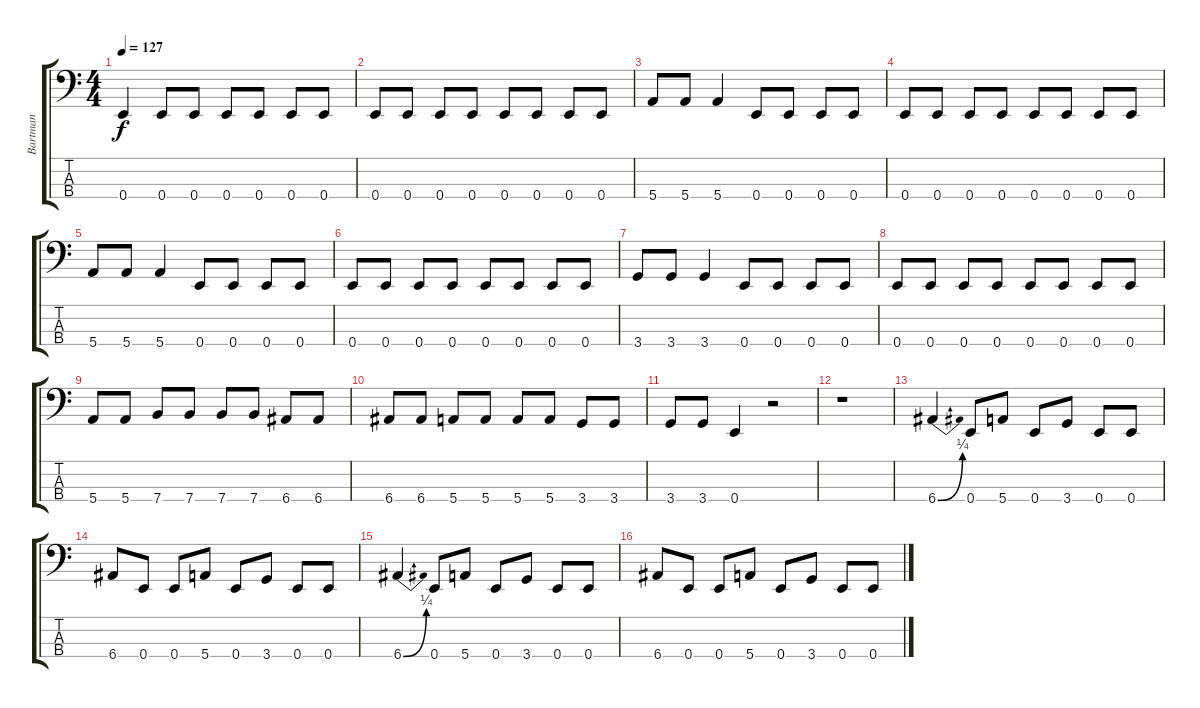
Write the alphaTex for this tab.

\track ("Bartman" "Bartman") {instrument electricbasspick}
\staff {score tabs}
\tuning (G2 D2 A1 E1) {hide}
\ts (4 4)
\tempo 127
\clef f4
\ks c
0.4.4{dy f} 0.4.8 0.4.8 0.4.8 0.4.8 0.4.8 0.4.8 |
0.4.8 0.4.8 0.4.8 0.4.8 0.4.8 0.4.8 0.4.8 0.4.8 |
5.4.8 5.4.8 5.4.4 0.4.8 0.4.8 0.4.8 0.4.8 |
0.4.8 0.4.8 0.4.8 0.4.8 0.4.8 0.4.8 0.4.8 0.4.8 |
5.4.8 5.4.8 5.4.4 0.4.8 0.4.8 0.4.8 0.4.8 |
0.4.8 0.4.8 0.4.8 0.4.8 0.4.8 0.4.8 0.4.8 0.4.8 |
3.4.8 3.4.8 3.4.4 0.4.8 0.4.8 0.4.8 0.4.8 |
0.4.8 0.4.8 0.4.8 0.4.8 0.4.8 0.4.8 0.4.8 0.4.8 |
5.4.8 5.4.8 7.4.8 7.4.8 7.4.8 7.4.8 6.4.8 6.4.8 |
6.4.8 6.4.8 5.4.8 5.4.8 5.4.8 5.4.8 3.4.8 3.4.8 |
3.4.8 3.4.8 0.4.4 r.2 |
r.1 |
6.4{be (bend 0 0 60 1)}.4 0.4.8 5.4.8 0.4.8 3.4.8 0.4.8 0.4.8 |
6.4.8 0.4.8 0.4.8 5.4.8 0.4.8 3.4.8 0.4.8 0.4.8 |
6.4{be (bend 0 0 60 1)}.4 0.4.8 5.4.8 0.4.8 3.4.8 0.4.8 0.4.8 |
6.4.8 0.4.8 0.4.8 5.4.8 0.4.8 3.4.8 0.4.8 0.4.8
